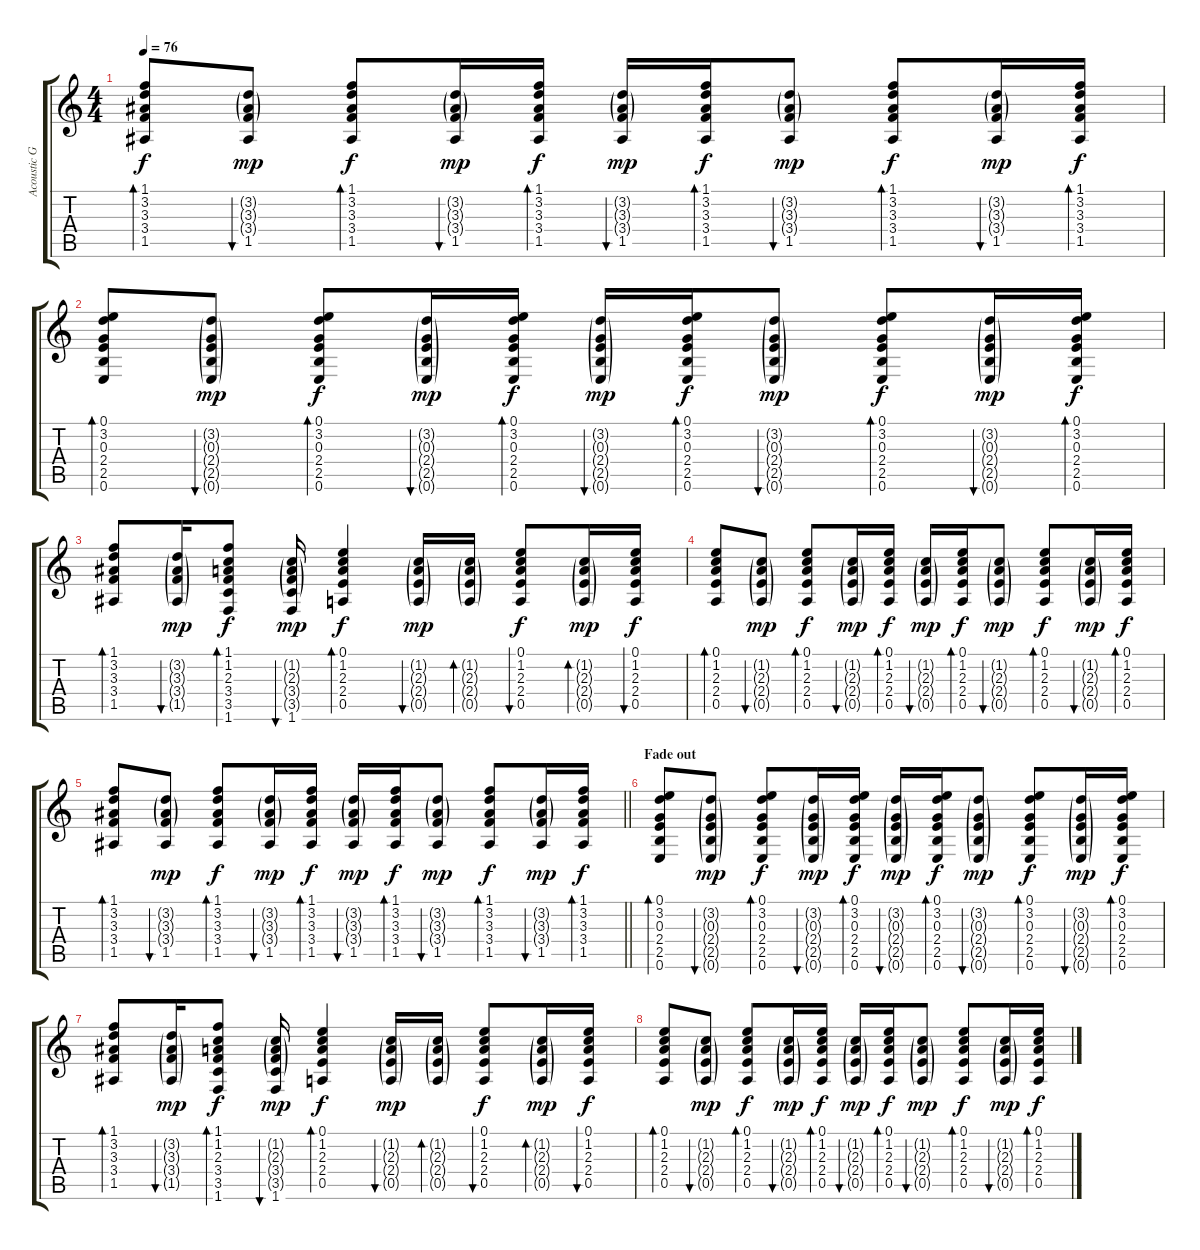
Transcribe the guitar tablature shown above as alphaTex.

\track ("Acoustic Guitar 2" "Acoustic G") {instrument acousticguitarsteel}
\staff {score tabs}
\tuning (E4 B3 G3 D3 A2 E2) {hide}
\ts (4 4)
\tempo 76
\clef g2
\ks c
(1.1 3.2 3.3 3.4 1.5).8{bd 60 dy f} (3.2{g} 3.3{g} 3.4{g} 1.5).8{bu 60 dy mp} (1.1 3.2 3.3 3.4 1.5).8{bd 60 dy f} (3.2{g} 3.3{g} 3.4{g} 1.5).16{bu 60 dy mp} (1.1 3.2 3.3 3.4 1.5).16{bd 60 dy f} (3.2{g} 3.3{g} 3.4{g} 1.5).16{bu 60 dy mp} (1.1 3.2 3.3 3.4 1.5).16{bd 60 dy f} (3.2{g} 3.3{g} 3.4{g} 1.5).8{bu 60 dy mp} (1.1 3.2 3.3 3.4 1.5).8{bd 60 dy f} (3.2{g} 3.3{g} 3.4{g} 1.5).16{bu 60 dy mp} (1.1 3.2 3.3 3.4 1.5).16{bd 60 dy f} |
(0.1 3.2 0.3 2.4 2.5 0.6).8{bd 60} (3.2{g} 0.3{g} 2.4{g} 2.5{g} 0.6{g}).8{bu 60 dy mp} (0.1 3.2 0.3 2.4 2.5 0.6).8{bd 60 dy f} (3.2{g} 0.3{g} 2.4{g} 2.5{g} 0.6{g}).16{bu 60 dy mp} (0.1 3.2 0.3 2.4 2.5 0.6).16{bd 60 dy f} (3.2{g} 0.3{g} 2.4{g} 2.5{g} 0.6{g}).16{bu 60 dy mp} (0.1 3.2 0.3 2.4 2.5 0.6).16{bd 60 dy f} (3.2{g} 0.3{g} 2.4{g} 2.5{g} 0.6{g}).8{bu 60 dy mp} (0.1 3.2 0.3 2.4 2.5 0.6).8{bd 60 dy f} (3.2{g} 0.3{g} 2.4{g} 2.5{g} 0.6{g}).16{bu 60 dy mp} (0.1 3.2 0.3 2.4 2.5 0.6).16{bd 60 dy f} |
(1.1 3.2 3.3 3.4 1.5).8{bd 60} (3.2{g} 3.3{g} 3.4{g} 1.5{g}).16{bu 60 dy mp} (1.1 1.2 2.3 3.4 3.5 1.6).8{bd 60 dy f} (1.2{g} 2.3{g} 3.4{g} 3.5{g} 1.6).16{bu 60 dy mp} (0.1 1.2 2.3 2.4 0.5).4{bd 60 dy f} (1.2{g} 2.3{g} 2.4{g} 0.5{g}).16{bu 60 dy mp} (1.2{g} 2.3{g} 2.4{g} 0.5{g}).16{bd 60} (0.1 1.2 2.3 2.4 0.5).8{bu 60 dy f} (1.2{g} 2.3{g} 2.4{g} 0.5{g}).16{bd 60 dy mp} (0.1 1.2 2.3 2.4 0.5).16{bu 60 dy f} |
(0.1 1.2 2.3 2.4 0.5).8{bd 60} (1.2{g} 2.3{g} 2.4{g} 0.5{g}).8{bu 60 dy mp} (0.1 1.2 2.3 2.4 0.5).8{bd 60 dy f} (1.2{g} 2.3{g} 2.4{g} 0.5{g}).16{bu 60 dy mp} (0.1 1.2 2.3 2.4 0.5).16{bd 60 dy f} (1.2{g} 2.3{g} 2.4{g} 0.5{g}).16{bu 60 dy mp} (0.1 1.2 2.3 2.4 0.5).16{bd 60 dy f} (1.2{g} 2.3{g} 2.4{g} 0.5{g}).8{bu 60 dy mp} (0.1 1.2 2.3 2.4 0.5).8{bd 60 dy f} (1.2{g} 2.3{g} 2.4{g} 0.5{g}).16{bu 60 dy mp} (0.1 1.2 2.3 2.4 0.5).16{bd 60 dy f} |
\barLineRight lightlight
(1.1 3.2 3.3 3.4 1.5).8{bd 60} (3.2{g} 3.3{g} 3.4{g} 1.5).8{bu 60 dy mp} (1.1 3.2 3.3 3.4 1.5).8{bd 60 dy f} (3.2{g} 3.3{g} 3.4{g} 1.5).16{bu 60 dy mp} (1.1 3.2 3.3 3.4 1.5).16{bd 60 dy f} (3.2{g} 3.3{g} 3.4{g} 1.5).16{bu 60 dy mp} (1.1 3.2 3.3 3.4 1.5).16{bd 60 dy f} (3.2{g} 3.3{g} 3.4{g} 1.5).8{bu 60 dy mp} (1.1 3.2 3.3 3.4 1.5).8{bd 60 dy f} (3.2{g} 3.3{g} 3.4{g} 1.5).16{bu 60 dy mp} (1.1 3.2 3.3 3.4 1.5).16{bd 60 dy f} |
\section ("" "Fade out")
(0.1 3.2 0.3 2.4 2.5 0.6).8{bd 60 volume 0} (3.2{g} 0.3{g} 2.4{g} 2.5{g} 0.6{g}).8{bu 60 dy mp} (0.1 3.2 0.3 2.4 2.5 0.6).8{bd 60 dy f} (3.2{g} 0.3{g} 2.4{g} 2.5{g} 0.6{g}).16{bu 60 dy mp} (0.1 3.2 0.3 2.4 2.5 0.6).16{bd 60 dy f} (3.2{g} 0.3{g} 2.4{g} 2.5{g} 0.6{g}).16{bu 60 dy mp} (0.1 3.2 0.3 2.4 2.5 0.6).16{bd 60 dy f} (3.2{g} 0.3{g} 2.4{g} 2.5{g} 0.6{g}).8{bu 60 dy mp} (0.1 3.2 0.3 2.4 2.5 0.6).8{bd 60 dy f} (3.2{g} 0.3{g} 2.4{g} 2.5{g} 0.6{g}).16{bu 60 dy mp} (0.1 3.2 0.3 2.4 2.5 0.6).16{bd 60 dy f} |
(1.1 3.2 3.3 3.4 1.5).8{bd 60} (3.2{g} 3.3{g} 3.4{g} 1.5{g}).16{bu 60 dy mp} (1.1 1.2 2.3 3.4 3.5 1.6).8{bd 60 dy f} (1.2{g} 2.3{g} 3.4{g} 3.5{g} 1.6).16{bu 60 dy mp} (0.1 1.2 2.3 2.4 0.5).4{bd 60 dy f} (1.2{g} 2.3{g} 2.4{g} 0.5{g}).16{bu 60 dy mp} (1.2{g} 2.3{g} 2.4{g} 0.5{g}).16{bd 60} (0.1 1.2 2.3 2.4 0.5).8{bu 60 dy f} (1.2{g} 2.3{g} 2.4{g} 0.5{g}).16{bd 60 dy mp} (0.1 1.2 2.3 2.4 0.5).16{bu 60 dy f} |
(0.1 1.2 2.3 2.4 0.5).8{bd 60} (1.2{g} 2.3{g} 2.4{g} 0.5{g}).8{bu 60 dy mp} (0.1 1.2 2.3 2.4 0.5).8{bd 60 dy f} (1.2{g} 2.3{g} 2.4{g} 0.5{g}).16{bu 60 dy mp} (0.1 1.2 2.3 2.4 0.5).16{bd 60 dy f} (1.2{g} 2.3{g} 2.4{g} 0.5{g}).16{bu 60 dy mp} (0.1 1.2 2.3 2.4 0.5).16{bd 60 dy f} (1.2{g} 2.3{g} 2.4{g} 0.5{g}).8{bu 60 dy mp} (0.1 1.2 2.3 2.4 0.5).8{bd 60 dy f} (1.2{g} 2.3{g} 2.4{g} 0.5{g}).16{bu 60 dy mp} (0.1 1.2 2.3 2.4 0.5).16{bd 60 dy f}
